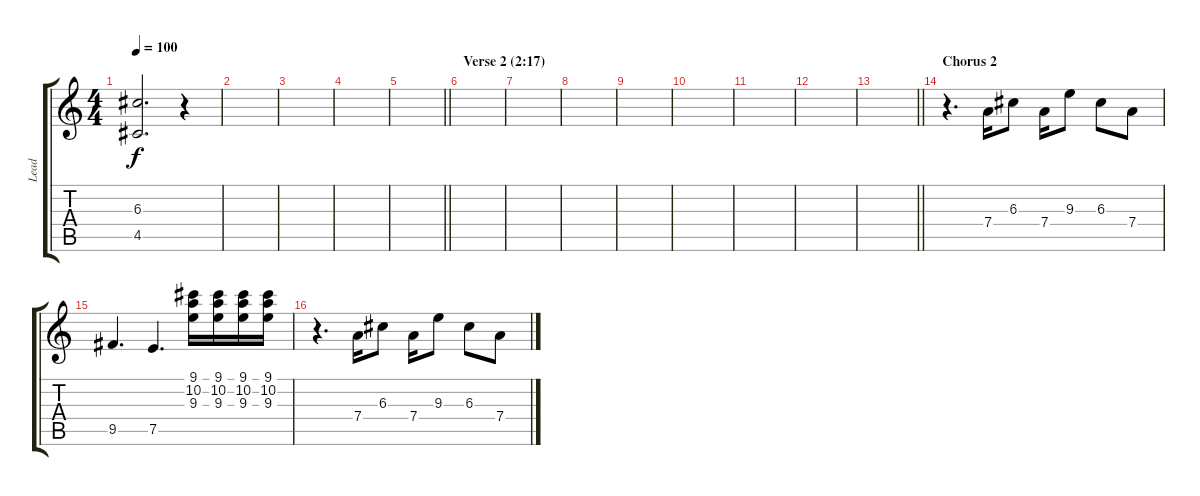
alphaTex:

\track ("Lead" "Lead") {instrument electricguitarjazz}
\staff {score tabs}
\tuning (E4 B3 G3 D3 A2 E2) {hide}
\ts (4 4)
\tempo 100
\clef g2
\ks c
(6.3 4.5).2{d dy f} r.4 |
|
|
|
\barLineRight lightlight
|
\section ("" "Verse 2 (2:17)")
|
|
|
|
|
|
|
\barLineRight lightlight
|
\section ("" "Chorus 2")
r.4{d} 7.4.16 6.3.8 7.4.16 9.3.8 6.3.8 7.4.8 |
9.5.4{d} 7.5.4{d} (9.1 10.2 9.3).16 (9.1 10.2 9.3).16 (9.1 10.2 9.3).16 (9.1 10.2 9.3).16 |
r.4{d} 7.4.16 6.3.8 7.4.16 9.3.8 6.3.8 7.4.8
